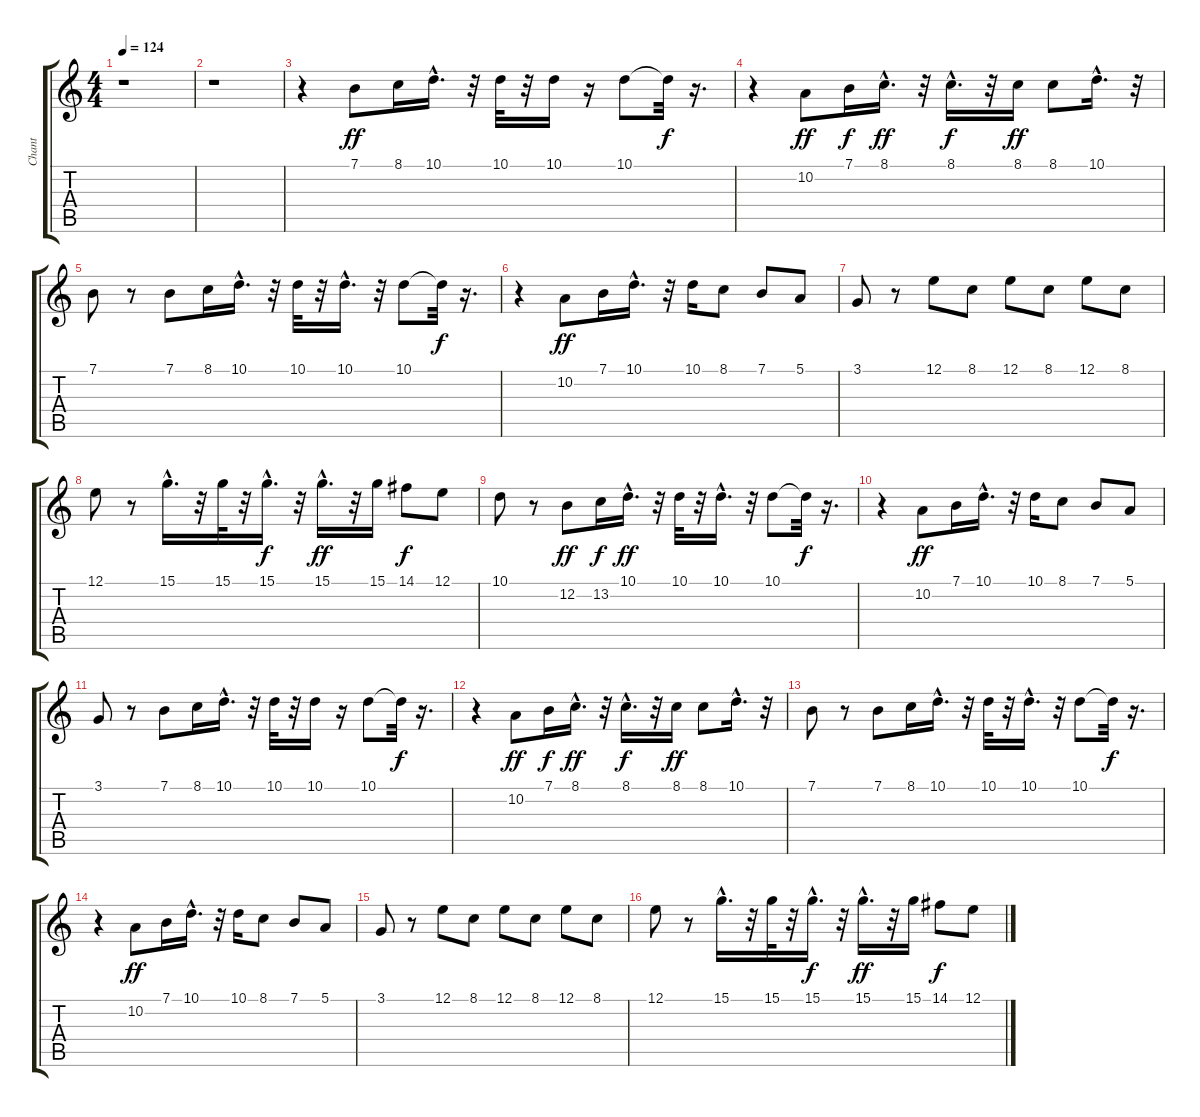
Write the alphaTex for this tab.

\track ("Chant" "Chant") {instrument sopranosax}
\staff {score tabs}
\tuning (E4 B3 G3 D3 A2 E2) {hide}
\ts (4 4)
\tempo 124
\clef g2
\ks c
r.1{dy ff} |
r.1 |
r.4 7.1.8 8.1.16 10.1{hac}.16{d} r.32 10.1.32 r.32 10.1.16 r.16 10.1.8 10.1{t}.32{dy f} r.16{d} |
r.4 10.2.8{dy ff} 7.1.16{dy f} 8.1{hac}.16{d dy ff} r.32 8.1{hac}.16{d dy f} r.32 8.1.16{dy ff} 8.1.8 10.1{hac}.16{d} r.32 |
7.1.8 r.8 7.1.8 8.1.16 10.1{hac}.16{d} r.32 10.1.32 r.32 10.1{hac}.16{d} r.32 10.1.8 10.1{t}.32{dy f} r.16{d} |
r.4 10.2.8{dy ff} 7.1.16 10.1{hac}.16{d} r.32 10.1.16 8.1.8 7.1.8 5.1.8 |
3.1.8 r.8 12.1.8 8.1.8 12.1.8 8.1.8 12.1.8 8.1.8 |
12.1.8 r.8 15.1{hac}.16{d} r.32 15.1.32 r.32 15.1{hac}.16{d dy f} r.32 15.1{hac}.16{d dy ff} r.32 15.1.16 14.1.8{dy f} 12.1.8 |
10.1.8 r.8 12.2.8{dy ff} 13.2.16{dy f} 10.1{hac}.16{d dy ff} r.32 10.1.32 r.32 10.1{hac}.16{d} r.32 10.1.8 10.1{t}.32{dy f} r.16{d} |
r.4 10.2.8{dy ff} 7.1.16 10.1{hac}.16{d} r.32 10.1.16 8.1.8 7.1.8 5.1.8 |
3.1.8 r.8 7.1.8 8.1.16 10.1{hac}.16{d} r.32 10.1.32 r.32 10.1.16 r.16 10.1.8 10.1{t}.32{dy f} r.16{d} |
r.4 10.2.8{dy ff} 7.1.16{dy f} 8.1{hac}.16{d dy ff} r.32 8.1{hac}.16{d dy f} r.32 8.1.16{dy ff} 8.1.8 10.1{hac}.16{d} r.32 |
7.1.8 r.8 7.1.8 8.1.16 10.1{hac}.16{d} r.32 10.1.32 r.32 10.1{hac}.16{d} r.32 10.1.8 10.1{t}.32{dy f} r.16{d} |
r.4 10.2.8{dy ff} 7.1.16 10.1{hac}.16{d} r.32 10.1.16 8.1.8 7.1.8 5.1.8 |
3.1.8 r.8 12.1.8 8.1.8 12.1.8 8.1.8 12.1.8 8.1.8 |
12.1.8 r.8 15.1{hac}.16{d} r.32 15.1.32 r.32 15.1{hac}.16{d dy f} r.32 15.1{hac}.16{d dy ff} r.32 15.1.16 14.1.8{dy f} 12.1.8
